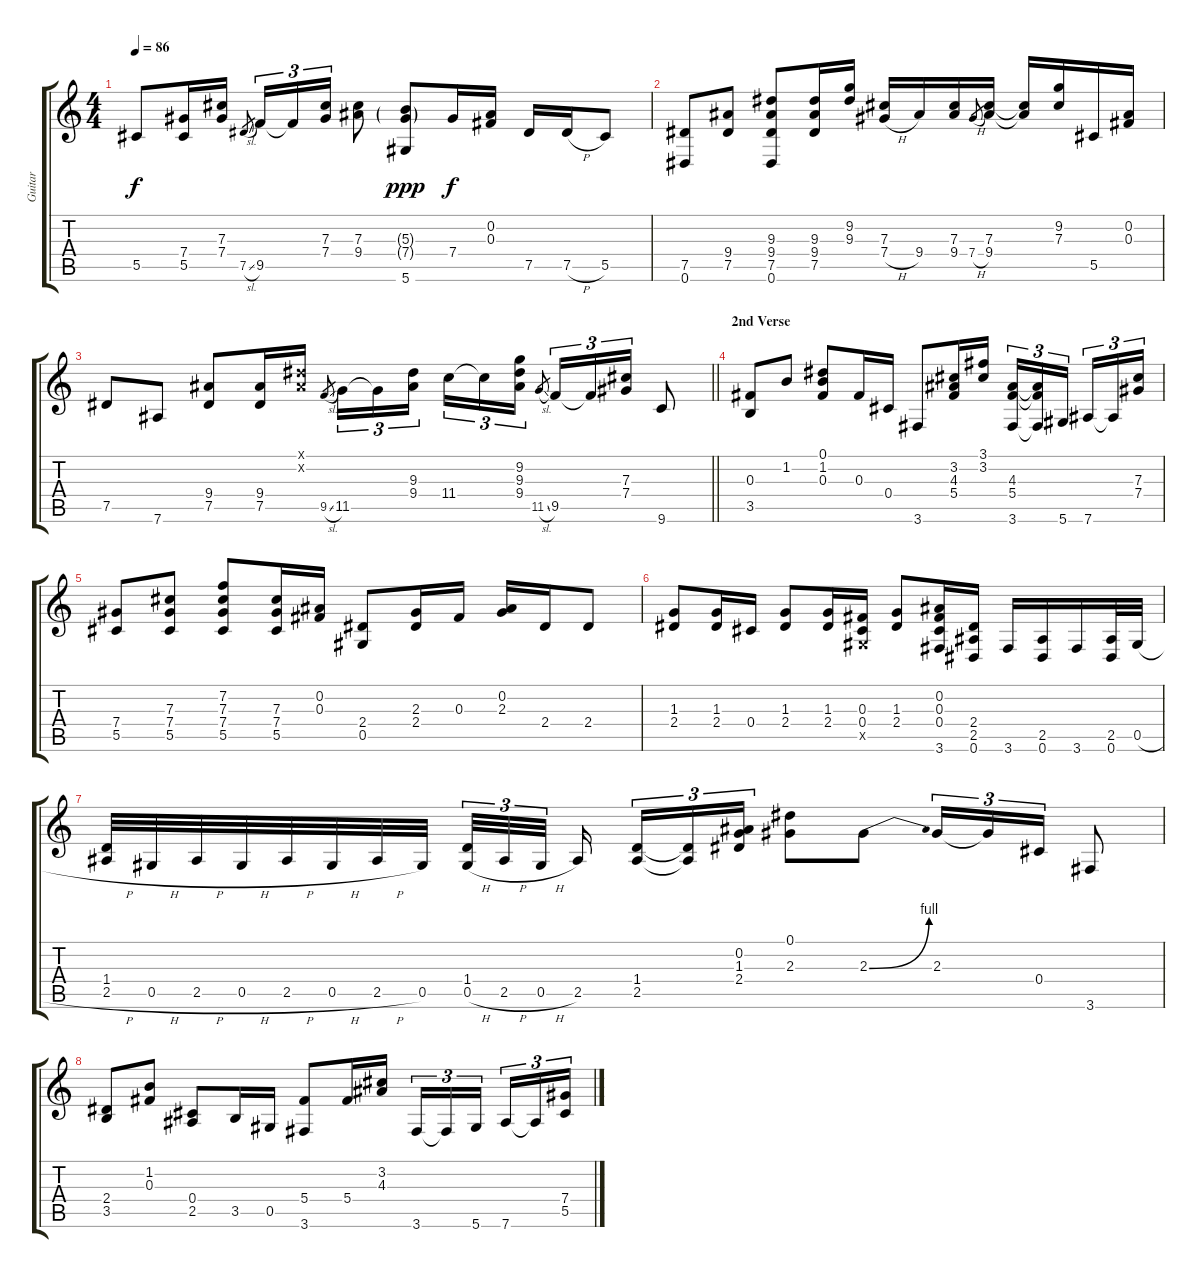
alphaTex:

\track ("Guitar" "Guitar") {instrument overdrivenguitar}
\staff {score tabs}
\tuning (Eb4 Bb3 Gb3 Db3 Ab2 Eb2) {hide}
\ts (4 4)
\tempo 86
\clef g2
\ks c
5.5.8{dy f} (7.4 5.5).16 (7.3 7.4).16 7.5{sl}.8{gr} 9.5.16{tu (3 2)} 9.5{t}.16{tu (3 2)} (7.3 7.4).16{tu (3 2)} (7.3 9.4).8 (5.3{g} 7.4{g} 5.6).8{dy ppp} 7.4.16{dy f} (0.2 0.3).16 7.5.16 7.5{h}.16 5.5.8 |
(7.5 0.6).8 (9.4 7.5).8 (9.3 9.4 7.5 0.6).8 (9.3 9.4 7.5).16 (9.2 9.3).16 (7.3 7.4{h}).16 9.4.16 (7.3 9.4).16 7.4{h}.8{gr} (7.3 9.4).16 (7.3{t} 9.4{t}).16 (9.2 7.3).16 5.5.16 (0.2 0.3).16 |
\barLineRight lightlight
7.5.8 7.6.8 (9.4 7.5).8 (9.4 7.5).16 (0.1{x} 0.2{x}).16 9.5{sl}.8{gr} 11.5.16{tu (3 2)} 11.5{t}.16{tu (3 2)} (9.3 9.4).16{tu (3 2) beam splitsecondary} 11.4.16{tu (3 2)} 11.4{t}.16{tu (3 2)} (9.2 9.3 9.4).16{tu (3 2)} 11.5{sl}.8{gr} 9.5.16{tu (3 2)} 9.5{t}.16{tu (3 2)} (7.3 7.4).16{tu (3 2)} 9.6.8 |
\section ("" "2nd Verse")
(0.3 3.5).8 1.2.8 (0.1 1.2 0.3).8 0.3.16 0.4.16 3.6.8 (3.2 4.3 5.4).16 (3.1 3.2).16 (4.3 5.4 3.6).16{tu (3 2)} (4.3{t} 5.4{t} 3.6{t}).16{tu (3 2)} 5.6.16{tu (3 2) beam splitsecondary} 7.6.16{tu (3 2)} 7.6{t}.16{tu (3 2)} (7.3 7.4).16{tu (3 2)} |
(7.4 5.5).8 (7.3 7.4 5.5).8 (7.2 7.3 7.4 5.5).8 (7.3 7.4 5.5).16 (0.2 0.3).16 (2.4 0.5).8 (2.3 2.4).16 0.3.16 (0.2 2.3).16 2.4.16 2.4.8 |
(1.3 2.4).8 (1.3 2.4).16 0.4.16 (1.3 2.4).8 (1.3 2.4).16 (0.3 0.4 0.5{x}).16 (1.3 2.4).8 (0.2 0.3 0.4 3.6).16 (2.4 2.5 0.6).16 3.6.16 (2.5 0.6).16 3.6.16 (2.5 0.6).32 0.5{h}.32 |
(1.4 2.5{h}).32 0.5{h}.32 2.5{h}.32 0.5{h}.32 2.5{h}.32 0.5{h}.32 2.5{h}.32 0.5.32 (1.4 0.5{h}).32{tu (3 2)} 2.5{h}.32{tu (3 2)} 0.5{h}.32{tu (3 2) beam splitsecondary} 2.5.16{beam splitsecondary} (1.4 2.5).16{tu (3 2)} (1.4{t} 2.5{t}).16{tu (3 2)} (0.2 1.3 2.4).16{tu (3 2)} (0.1 2.3).8 2.3{be (bend 0 0 60 4)}.8 2.3.16{tu (3 2)} 2.3{t}.16{tu (3 2)} 0.4.16{tu (3 2)} 3.6.8 |
(2.4 3.5).8 (1.2 0.3).8 (0.4 2.5).8 3.5.16 0.5.16 (5.4 3.6).8 5.4.16 (3.2 4.3).16 3.6.16{tu (3 2)} 3.6{t}.16{tu (3 2)} 5.6.16{tu (3 2) beam splitsecondary} 7.6.16{tu (3 2)} 7.6{t}.16{tu (3 2)} (7.4 5.5).16{tu (3 2)}
